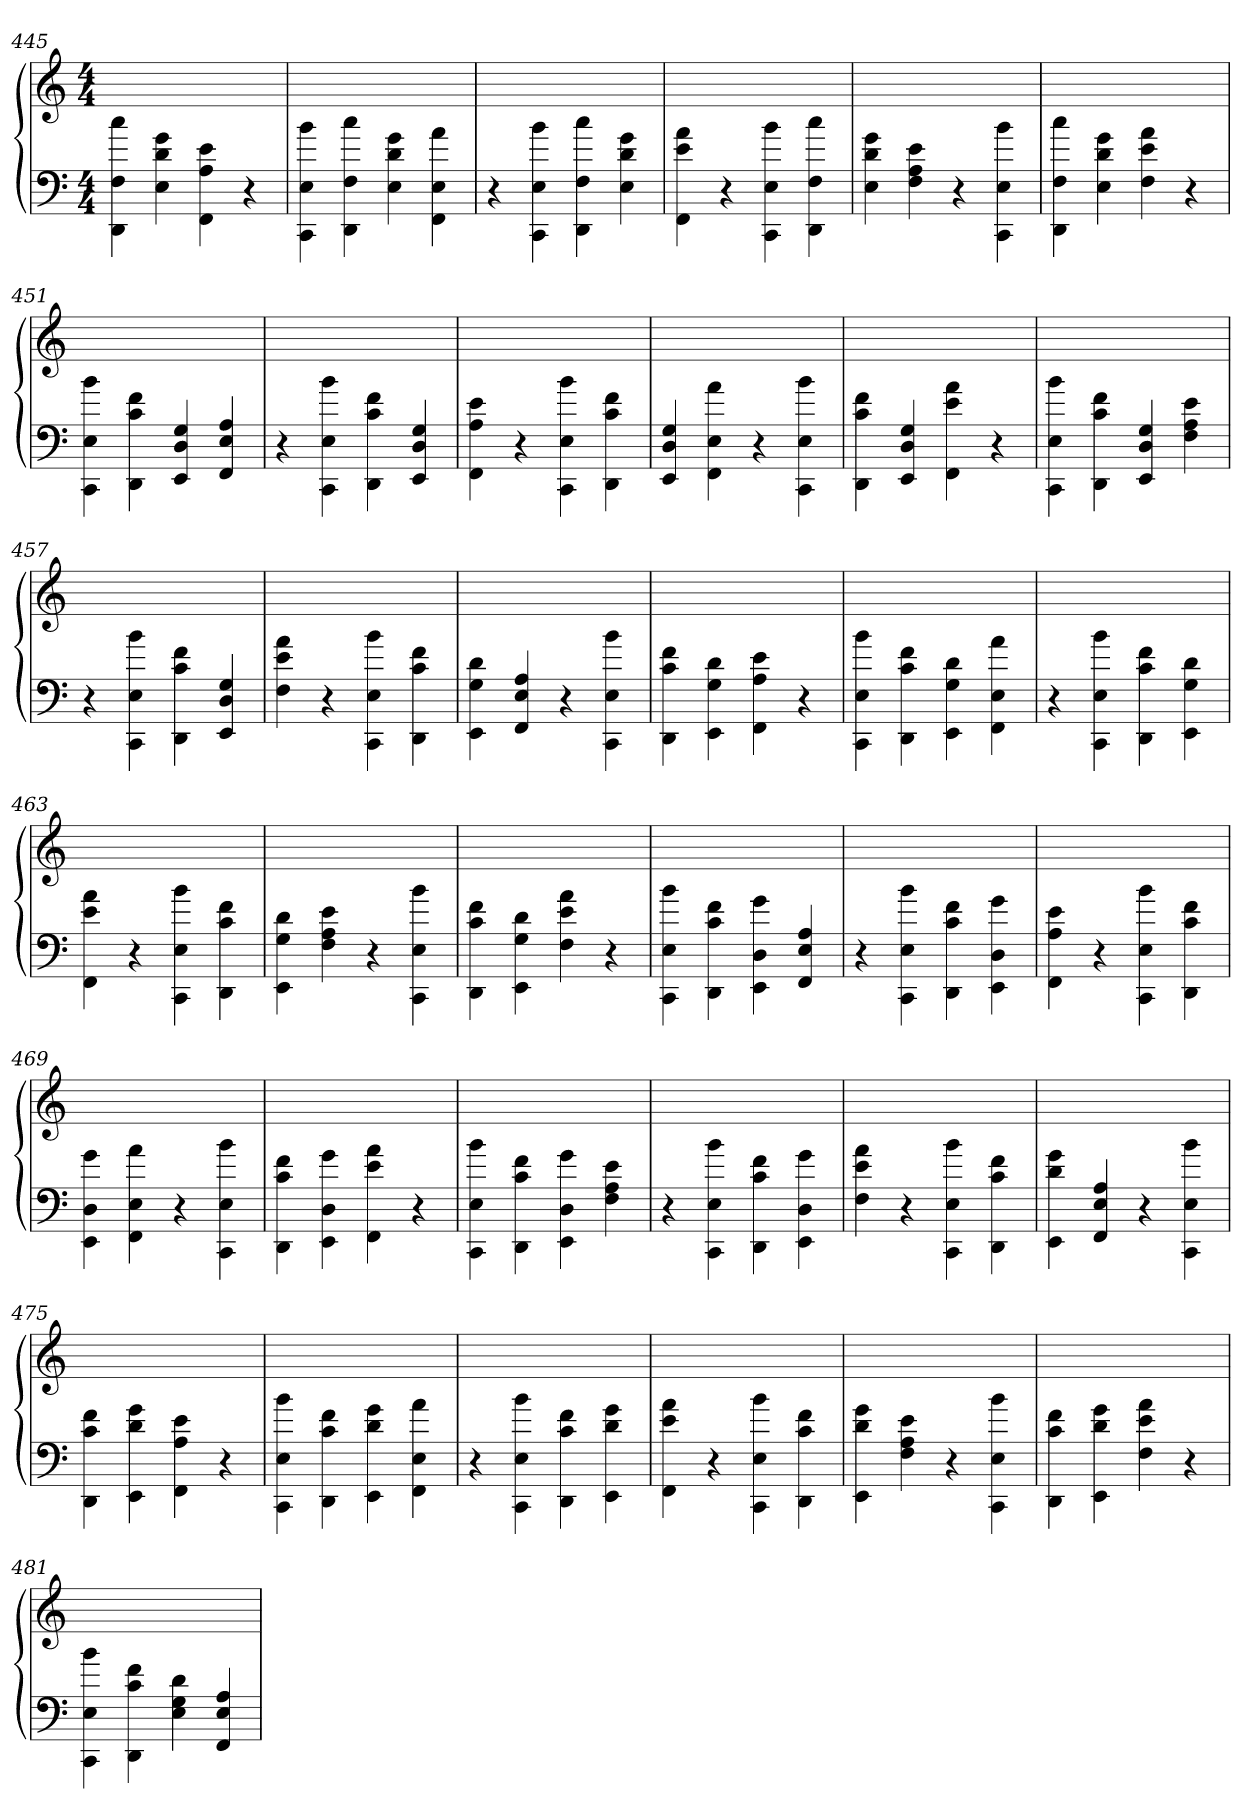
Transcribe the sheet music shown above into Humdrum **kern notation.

**kern	**kern
*part2	*part1
*staff2	*staff1
*clefF4	*clefG2
*k[]	*k[]
*C:	*C:
*M4/4	*M4/4
=445	=445
4DD 4F 4cc	1ryy
4E 4d 4g	.
4FF 4A 4e	.
4r	.
=446	=446
4CC 4E 4b	1ryy
4DD 4F 4cc	.
4E 4d 4g	.
4FF 4E 4a	.
=447	=447
4r	1ryy
4CC 4E 4b	.
4DD 4F 4cc	.
4E 4d 4g	.
=448	=448
4FF 4e 4a	1ryy
4r	.
4CC 4E 4b	.
4DD 4F 4cc	.
=449	=449
4E 4d 4g	1ryy
4F 4A 4e	.
4r	.
4CC 4E 4b	.
=450	=450
4DD 4F 4cc	1ryy
4E 4d 4g	.
4F 4e 4a	.
4r	.
=451	=451
4CC 4E 4b	1ryy
4DD 4c 4f	.
4EE 4D 4G	.
4FF 4E 4A	.
=452	=452
4r	1ryy
4CC 4E 4b	.
4DD 4c 4f	.
4EE 4D 4G	.
=453	=453
4FF 4A 4e	1ryy
4r	.
4CC 4E 4b	.
4DD 4c 4f	.
=454	=454
4EE 4D 4G	1ryy
4FF 4E 4a	.
4r	.
4CC 4E 4b	.
=455	=455
4DD 4c 4f	1ryy
4EE 4D 4G	.
4FF 4e 4a	.
4r	.
=456	=456
4CC 4E 4b	1ryy
4DD 4c 4f	.
4EE 4D 4G	.
4F 4A 4e	.
=457	=457
4r	1ryy
4CC 4E 4b	.
4DD 4c 4f	.
4EE 4D 4G	.
=458	=458
4F 4e 4a	1ryy
4r	.
4CC 4E 4b	.
4DD 4c 4f	.
=459	=459
4EE 4G 4d	1ryy
4FF 4E 4A	.
4r	.
4CC 4E 4b	.
=460	=460
4DD 4c 4f	1ryy
4EE 4G 4d	.
4FF 4A 4e	.
4r	.
=461	=461
4CC 4E 4b	1ryy
4DD 4c 4f	.
4EE 4G 4d	.
4FF 4E 4a	.
=462	=462
4r	1ryy
4CC 4E 4b	.
4DD 4c 4f	.
4EE 4G 4d	.
=463	=463
4FF 4e 4a	1ryy
4r	.
4CC 4E 4b	.
4DD 4c 4f	.
=464	=464
4EE 4G 4d	1ryy
4F 4A 4e	.
4r	.
4CC 4E 4b	.
=465	=465
4DD 4c 4f	1ryy
4EE 4G 4d	.
4F 4e 4a	.
4r	.
=466	=466
4CC 4E 4b	1ryy
4DD 4c 4f	.
4EE 4D 4g	.
4FF 4E 4A	.
=467	=467
4r	1ryy
4CC 4E 4b	.
4DD 4c 4f	.
4EE 4D 4g	.
=468	=468
4FF 4A 4e	1ryy
4r	.
4CC 4E 4b	.
4DD 4c 4f	.
=469	=469
4EE 4D 4g	1ryy
4FF 4E 4a	.
4r	.
4CC 4E 4b	.
=470	=470
4DD 4c 4f	1ryy
4EE 4D 4g	.
4FF 4e 4a	.
4r	.
=471	=471
4CC 4E 4b	1ryy
4DD 4c 4f	.
4EE 4D 4g	.
4F 4A 4e	.
=472	=472
4r	1ryy
4CC 4E 4b	.
4DD 4c 4f	.
4EE 4D 4g	.
=473	=473
4F 4e 4a	1ryy
4r	.
4CC 4E 4b	.
4DD 4c 4f	.
=474	=474
4EE 4d 4g	1ryy
4FF 4E 4A	.
4r	.
4CC 4E 4b	.
=475	=475
4DD 4c 4f	1ryy
4EE 4d 4g	.
4FF 4A 4e	.
4r	.
=476	=476
4CC 4E 4b	1ryy
4DD 4c 4f	.
4EE 4d 4g	.
4FF 4E 4a	.
=477	=477
4r	1ryy
4CC 4E 4b	.
4DD 4c 4f	.
4EE 4d 4g	.
=478	=478
4FF 4e 4a	1ryy
4r	.
4CC 4E 4b	.
4DD 4c 4f	.
=479	=479
4EE 4d 4g	1ryy
4F 4A 4e	.
4r	.
4CC 4E 4b	.
=480	=480
4DD 4c 4f	1ryy
4EE 4d 4g	.
4F 4e 4a	.
4r	.
=481	=481
4CC 4E 4b	1ryy
4DD 4c 4f	.
4E 4G 4d	.
4FF 4E 4A	.
=	=
*-	*-
